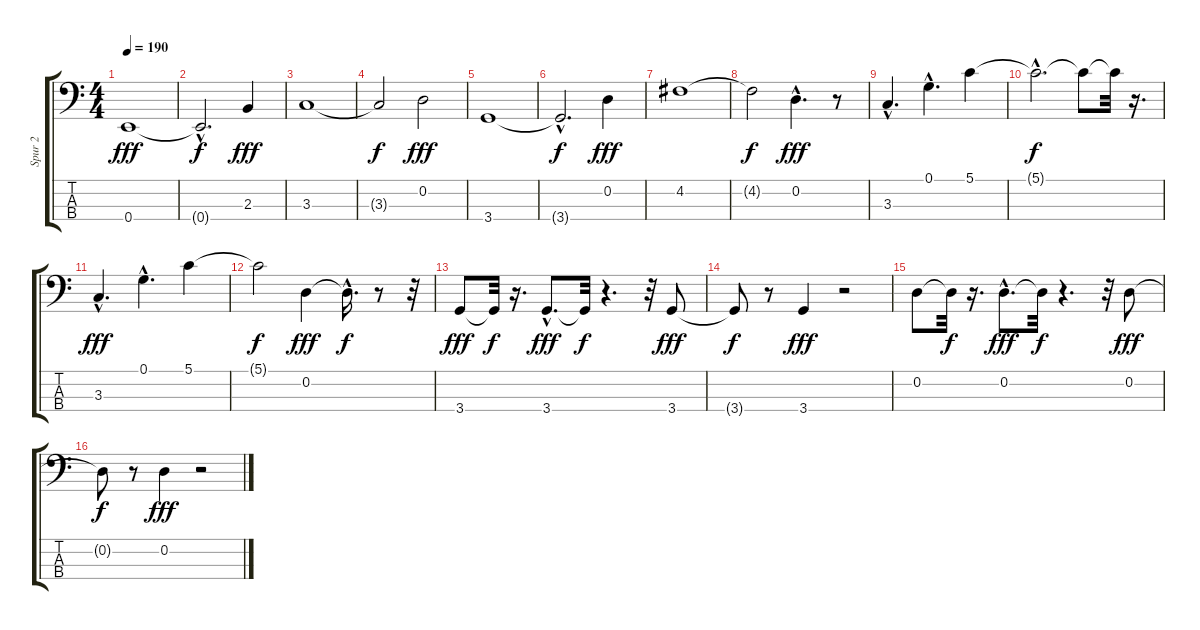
\track ("Spur 2" "Spur 2") {instrument electricbassfinger}
\staff {score tabs}
\tuning (G2 D2 A1 E1) {hide}
\ts (4 4)
\tempo 190
\clef f4
\ks c
0.4.1{dy fff} |
0.4{hac t}.2{d dy f} 2.3.4{dy fff} |
3.3.1 |
3.3{t}.2{dy f} 0.2.2{dy fff} |
3.4.1 |
3.4{hac t}.2{d dy f} 0.2.4{dy fff} |
4.2.1 |
4.2{t}.2{dy f} 0.2{hac}.4{d dy fff} r.8 |
3.3{hac}.4{d} 0.1{hac}.4{d} 5.1.4 |
5.1{hac t}.2{d dy f} 5.1{t}.8 5.1{t}.32 r.16{d} |
3.3{hac}.4{d dy fff} 0.1{hac}.4{d} 5.1.4 |
5.1{t}.2{dy f} 0.2.4{dy fff} 0.2{hac t}.16{d dy f} r.8 r.32 |
3.4.8{dy fff} 3.4{t}.32{dy f} r.16{d} 3.4{hac}.8{d dy fff} 3.4{t}.32{dy f} r.4{d} r.32 3.4.8{dy fff} |
3.4{t}.8{dy f} r.8 3.4.4{dy fff} r.2 |
0.2.8 0.2{t}.32{dy f} r.16{d} 0.2{hac}.8{d dy fff} 0.2{t}.32{dy f} r.4{d} r.32 0.2.8{dy fff} |
0.2{t}.8{dy f} r.8 0.2.4{dy fff} r.2
